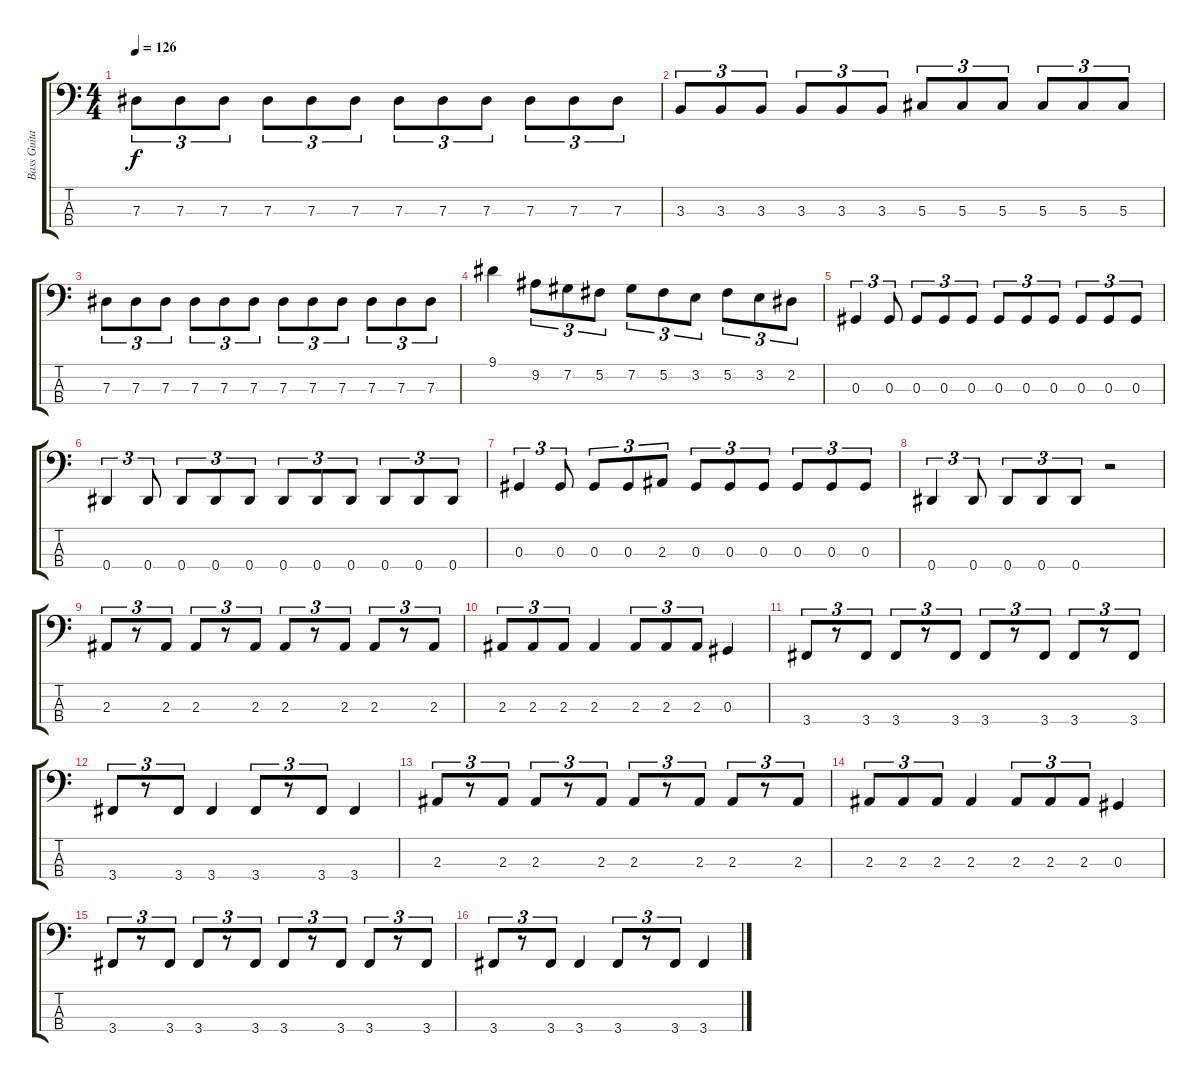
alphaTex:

\track ("Bass Guitar" "Bass Guita") {instrument electricbassfinger}
\staff {score tabs}
\tuning (Gb2 Db2 Ab1 Eb1) {hide}
\ts (4 4)
\tempo 126
\clef f4
\ks c
7.3.8{tu (3 2) dy f} 7.3.8{tu (3 2)} 7.3.8{tu (3 2)} 7.3.8{tu (3 2)} 7.3.8{tu (3 2)} 7.3.8{tu (3 2)} 7.3.8{tu (3 2)} 7.3.8{tu (3 2)} 7.3.8{tu (3 2)} 7.3.8{tu (3 2)} 7.3.8{tu (3 2)} 7.3.8{tu (3 2)} |
3.3.8{tu (3 2)} 3.3.8{tu (3 2)} 3.3.8{tu (3 2)} 3.3.8{tu (3 2)} 3.3.8{tu (3 2)} 3.3.8{tu (3 2)} 5.3.8{tu (3 2)} 5.3.8{tu (3 2)} 5.3.8{tu (3 2)} 5.3.8{tu (3 2)} 5.3.8{tu (3 2)} 5.3.8{tu (3 2)} |
7.3.8{tu (3 2)} 7.3.8{tu (3 2)} 7.3.8{tu (3 2)} 7.3.8{tu (3 2)} 7.3.8{tu (3 2)} 7.3.8{tu (3 2)} 7.3.8{tu (3 2)} 7.3.8{tu (3 2)} 7.3.8{tu (3 2)} 7.3.8{tu (3 2)} 7.3.8{tu (3 2)} 7.3.8{tu (3 2)} |
9.1.4 9.2.8{tu (3 2)} 7.2.8{tu (3 2)} 5.2.8{tu (3 2)} 7.2.8{tu (3 2)} 5.2.8{tu (3 2)} 3.2.8{tu (3 2)} 5.2.8{tu (3 2)} 3.2.8{tu (3 2)} 2.2.8{tu (3 2)} |
0.3.4{tu (3 2) volume 13} 0.3.8{tu (3 2)} 0.3.8{tu (3 2)} 0.3.8{tu (3 2)} 0.3.8{tu (3 2)} 0.3.8{tu (3 2)} 0.3.8{tu (3 2)} 0.3.8{tu (3 2)} 0.3.8{tu (3 2)} 0.3.8{tu (3 2)} 0.3.8{tu (3 2)} |
0.4.4{tu (3 2)} 0.4.8{tu (3 2)} 0.4.8{tu (3 2)} 0.4.8{tu (3 2)} 0.4.8{tu (3 2)} 0.4.8{tu (3 2)} 0.4.8{tu (3 2)} 0.4.8{tu (3 2)} 0.4.8{tu (3 2)} 0.4.8{tu (3 2)} 0.4.8{tu (3 2)} |
0.3.4{tu (3 2)} 0.3.8{tu (3 2)} 0.3.8{tu (3 2)} 0.3.8{tu (3 2)} 2.3.8{tu (3 2)} 0.3.8{tu (3 2)} 0.3.8{tu (3 2)} 0.3.8{tu (3 2)} 0.3.8{tu (3 2)} 0.3.8{tu (3 2)} 0.3.8{tu (3 2)} |
0.4.4{tu (3 2)} 0.4.8{tu (3 2)} 0.4.8{tu (3 2)} 0.4.8{tu (3 2)} 0.4.8{tu (3 2)} r.2 |
2.3.8{tu (3 2)} r.8{tu (3 2)} 2.3.8{tu (3 2)} 2.3.8{tu (3 2)} r.8{tu (3 2)} 2.3.8{tu (3 2)} 2.3.8{tu (3 2)} r.8{tu (3 2)} 2.3.8{tu (3 2)} 2.3.8{tu (3 2)} r.8{tu (3 2)} 2.3.8{tu (3 2)} |
2.3.8{tu (3 2)} 2.3.8{tu (3 2)} 2.3.8{tu (3 2)} 2.3.4 2.3.8{tu (3 2)} 2.3.8{tu (3 2)} 2.3.8{tu (3 2)} 0.3.4 |
3.4.8{tu (3 2)} r.8{tu (3 2)} 3.4.8{tu (3 2)} 3.4.8{tu (3 2)} r.8{tu (3 2)} 3.4.8{tu (3 2)} 3.4.8{tu (3 2)} r.8{tu (3 2)} 3.4.8{tu (3 2)} 3.4.8{tu (3 2)} r.8{tu (3 2)} 3.4.8{tu (3 2)} |
3.4.8{tu (3 2)} r.8{tu (3 2)} 3.4.8{tu (3 2)} 3.4.4 3.4.8{tu (3 2)} r.8{tu (3 2)} 3.4.8{tu (3 2)} 3.4.4 |
2.3.8{tu (3 2)} r.8{tu (3 2)} 2.3.8{tu (3 2)} 2.3.8{tu (3 2)} r.8{tu (3 2)} 2.3.8{tu (3 2)} 2.3.8{tu (3 2)} r.8{tu (3 2)} 2.3.8{tu (3 2)} 2.3.8{tu (3 2)} r.8{tu (3 2)} 2.3.8{tu (3 2)} |
2.3.8{tu (3 2)} 2.3.8{tu (3 2)} 2.3.8{tu (3 2)} 2.3.4 2.3.8{tu (3 2)} 2.3.8{tu (3 2)} 2.3.8{tu (3 2)} 0.3.4 |
3.4.8{tu (3 2)} r.8{tu (3 2)} 3.4.8{tu (3 2)} 3.4.8{tu (3 2)} r.8{tu (3 2)} 3.4.8{tu (3 2)} 3.4.8{tu (3 2)} r.8{tu (3 2)} 3.4.8{tu (3 2)} 3.4.8{tu (3 2)} r.8{tu (3 2)} 3.4.8{tu (3 2)} |
3.4.8{tu (3 2)} r.8{tu (3 2)} 3.4.8{tu (3 2)} 3.4.4 3.4.8{tu (3 2)} r.8{tu (3 2)} 3.4.8{tu (3 2)} 3.4.4
